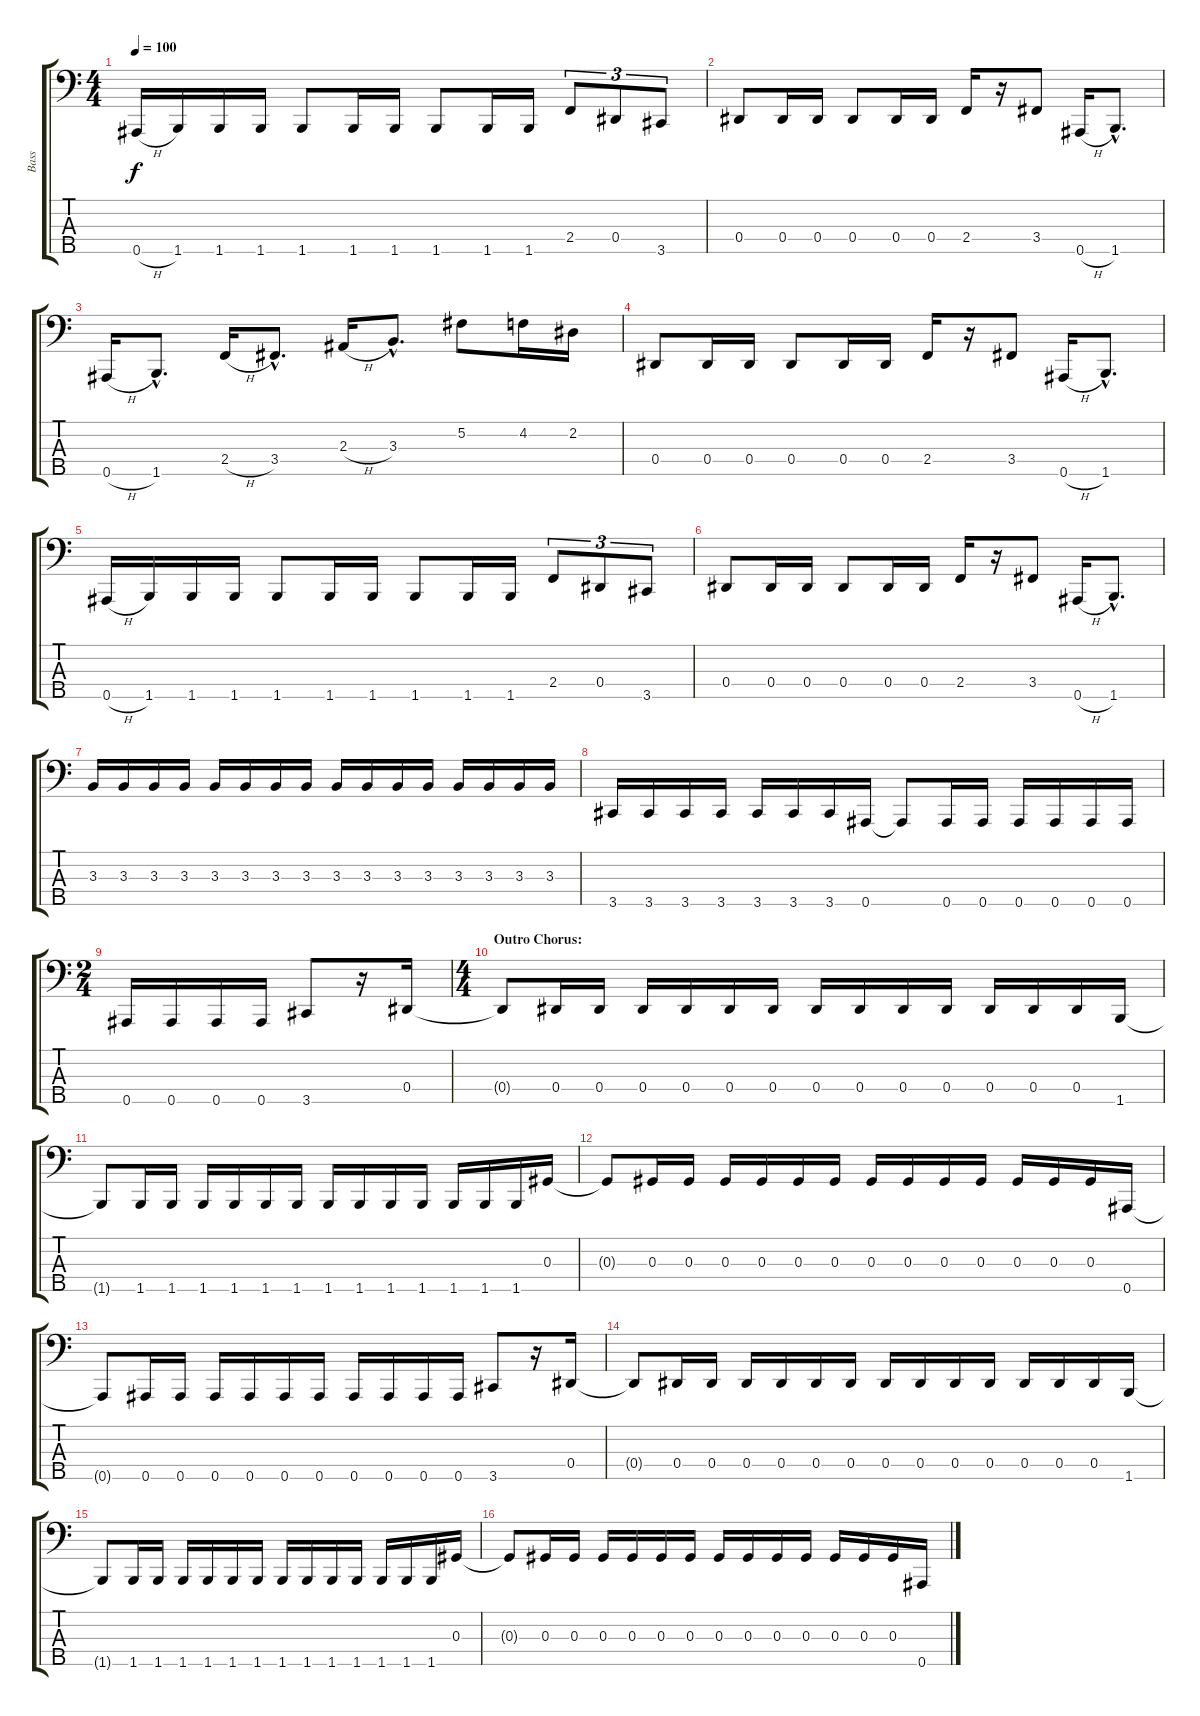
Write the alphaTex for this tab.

\track ("Bass" "Bass") {instrument slapbass2}
\staff {score tabs}
\tuning (Gb2 Db2 Ab1 Eb1 Bb0) {hide}
\ts (4 4)
\tempo 100
\clef f4
\ks c
0.5{h}.16{dy f} 1.5.16 1.5.16 1.5.16 1.5.8 1.5.16 1.5.16 1.5.8 1.5.16 1.5.16 2.4.8{tu (3 2)} 0.4.8{tu (3 2)} 3.5.8{tu (3 2)} |
0.4.8 0.4.16 0.4.16 0.4.8 0.4.16 0.4.16 2.4.16 r.16 3.4.8 0.5{h}.16 1.5{hac}.8{d} |
0.5{h}.16 1.5{hac}.8{d} 2.4{h}.16 3.4{hac}.8{d} 2.3{h}.16 3.3{hac}.8{d} 5.2.8 4.2.16 2.2.16 |
0.4.8 0.4.16 0.4.16 0.4.8 0.4.16 0.4.16 2.4.16 r.16 3.4.8 0.5{h}.16 1.5{hac}.8{d} |
0.5{h}.16 1.5.16 1.5.16 1.5.16 1.5.8 1.5.16 1.5.16 1.5.8 1.5.16 1.5.16 2.4.8{tu (3 2)} 0.4.8{tu (3 2)} 3.5.8{tu (3 2)} |
0.4.8 0.4.16 0.4.16 0.4.8 0.4.16 0.4.16 2.4.16 r.16 3.4.8 0.5{h}.16 1.5{hac}.8{d} |
3.3.16 3.3.16 3.3.16 3.3.16 3.3.16 3.3.16 3.3.16 3.3.16 3.3.16 3.3.16 3.3.16 3.3.16 3.3.16 3.3.16 3.3.16 3.3.16 |
3.5.16 3.5.16 3.5.16 3.5.16 3.5.16 3.5.16 3.5.16 0.5.16 0.5{t}.8 0.5.16 0.5.16 0.5.16 0.5.16 0.5.16 0.5.16 |
\ts (2 4)
0.5.16 0.5.16 0.5.16 0.5.16 3.5.8 r.16 0.4.16 |
\ts (4 4)
\section ("" "Outro Chorus:")
0.4{t}.8 0.4.16 0.4.16 0.4.16 0.4.16 0.4.16 0.4.16 0.4.16 0.4.16 0.4.16 0.4.16 0.4.16 0.4.16 0.4.16 1.5.16 |
1.5{t}.8 1.5.16 1.5.16 1.5.16 1.5.16 1.5.16 1.5.16 1.5.16 1.5.16 1.5.16 1.5.16 1.5.16 1.5.16 1.5.16 0.3.16 |
0.3{t}.8 0.3.16 0.3.16 0.3.16 0.3.16 0.3.16 0.3.16 0.3.16 0.3.16 0.3.16 0.3.16 0.3.16 0.3.16 0.3.16 0.5.16 |
0.5{t}.8 0.5.16 0.5.16 0.5.16 0.5.16 0.5.16 0.5.16 0.5.16 0.5.16 0.5.16 0.5.16 3.5.8 r.16 0.4.16 |
0.4{t}.8 0.4.16 0.4.16 0.4.16 0.4.16 0.4.16 0.4.16 0.4.16 0.4.16 0.4.16 0.4.16 0.4.16 0.4.16 0.4.16 1.5.16 |
1.5{t}.8 1.5.16 1.5.16 1.5.16 1.5.16 1.5.16 1.5.16 1.5.16 1.5.16 1.5.16 1.5.16 1.5.16 1.5.16 1.5.16 0.3.16 |
0.3{t}.8 0.3.16 0.3.16 0.3.16 0.3.16 0.3.16 0.3.16 0.3.16 0.3.16 0.3.16 0.3.16 0.3.16 0.3.16 0.3.16 0.5.16
